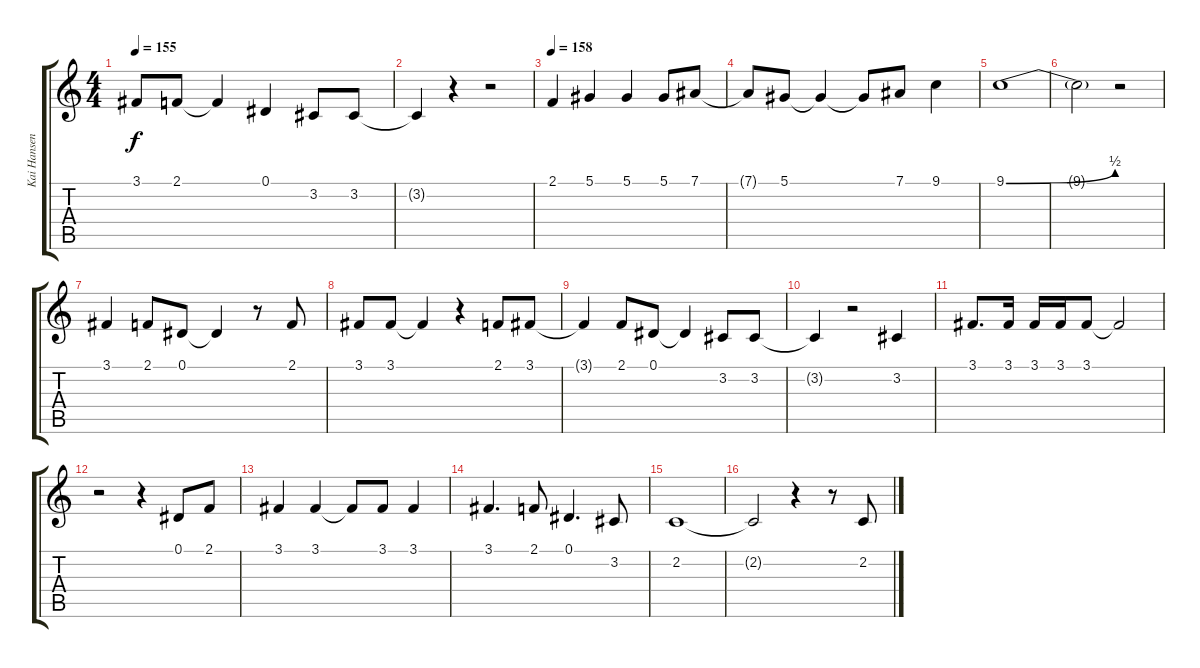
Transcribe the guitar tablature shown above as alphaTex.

\track ("Kai Hansen - Vocals" "Kai Hansen") {instrument trumpet}
\staff {score tabs}
\tuning (Eb4 Bb3 Gb3 Db3 Ab2 Eb2) {hide}
\ts (4 4)
\tempo 155
\clef g2
\ks c
3.1.8{dy f} 2.1.8 2.1{t}.4 0.1.4 3.2.8 3.2.8 |
3.2{t}.4 r.4 r.2 |
\tempo 158
2.1.4 5.1.4 5.1.4 5.1.8 7.1.8 |
7.1{t}.8 5.1.8 5.1{t}.4 5.1{t}.8 7.1.8 9.1.4 |
9.1{be (bend 0 0 60 2)}.1 |
9.1{t}.2 r.2 |
3.1.4 2.1.8 0.1.8 0.1{t}.4 r.8 2.1.8 |
3.1.8 3.1.8 3.1{t}.4 r.4 2.1.8 3.1.8 |
3.1{t}.4 2.1.8 0.1.8 0.1{t}.4 3.2.8 3.2.8 |
3.2{t}.4 r.2 3.2.4 |
3.1.8{d} 3.1.16 3.1.16 3.1.16 3.1.8 3.1{t}.2 |
r.2 r.4 0.1.8 2.1.8 |
3.1.4 3.1.4 3.1{t}.8 3.1.8 3.1.4 |
3.1.4{d} 2.1.8 0.1.4{d} 3.2.8 |
2.2.1 |
2.2{t}.2 r.4 r.8 2.2.8
